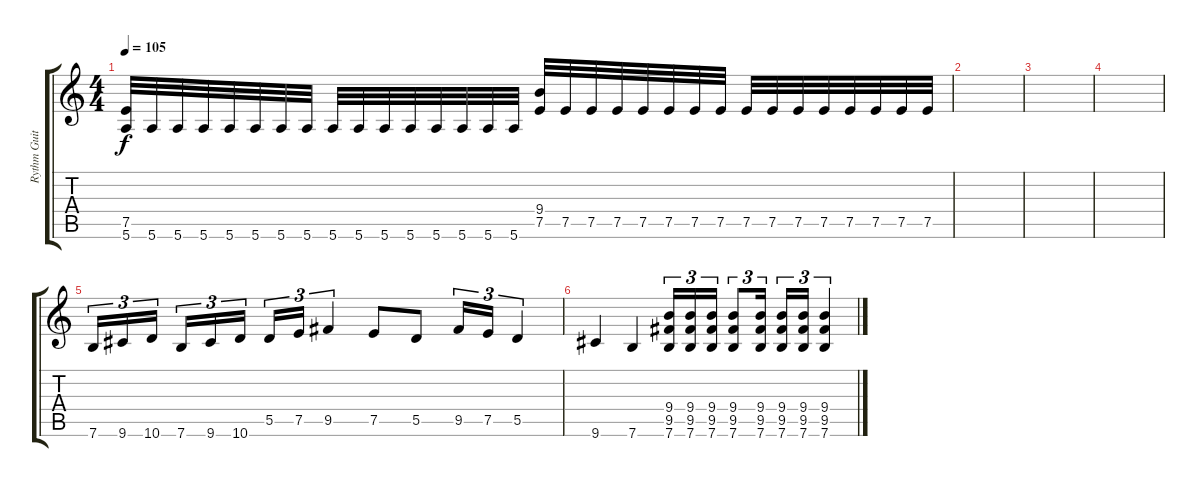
\track ("Rythm Guitar" "Rythm Guit") {instrument distortionguitar}
\staff {score tabs}
\tuning (E4 B3 G3 D3 A2 E2) {hide}
\ts (4 4)
\tempo 105
\clef g2
\ks c
(7.5 5.6).32{dy f} 5.6.32 5.6.32 5.6.32 5.6.32 5.6.32 5.6.32 5.6.32 5.6.32 5.6.32 5.6.32 5.6.32 5.6.32 5.6.32 5.6.32 5.6.32 (9.4 7.5).32 7.5.32 7.5.32 7.5.32 7.5.32 7.5.32 7.5.32 7.5.32 7.5.32 7.5.32 7.5.32 7.5.32 7.5.32 7.5.32 7.5.32 7.5.32 |
|
|
|
7.6.16{tu (3 2)} 9.6.16{tu (3 2)} 10.6.16{tu (3 2)} 7.6.16{tu (3 2)} 9.6.16{tu (3 2)} 10.6.16{tu (3 2)} 5.5.16{tu (3 2)} 7.5.16{tu (3 2)} 9.5.4{tu (3 2)} 7.5.8 5.5.8 9.5.16{tu (3 2)} 7.5.16{tu (3 2)} 5.5.4{tu (3 2)} |
9.6.4 7.6.4 (9.4 9.5 7.6).16{tu (3 2)} (9.4 9.5 7.6).16{tu (3 2)} (9.4 9.5 7.6).16{tu (3 2)} (9.4 9.5 7.6).8{tu (3 2)} (9.4 9.5 7.6).16{tu (3 2)} (9.4 9.5 7.6).16{tu (3 2)} (9.4 9.5 7.6).16{tu (3 2)} (9.4 9.5 7.6).4{tu (3 2)}
